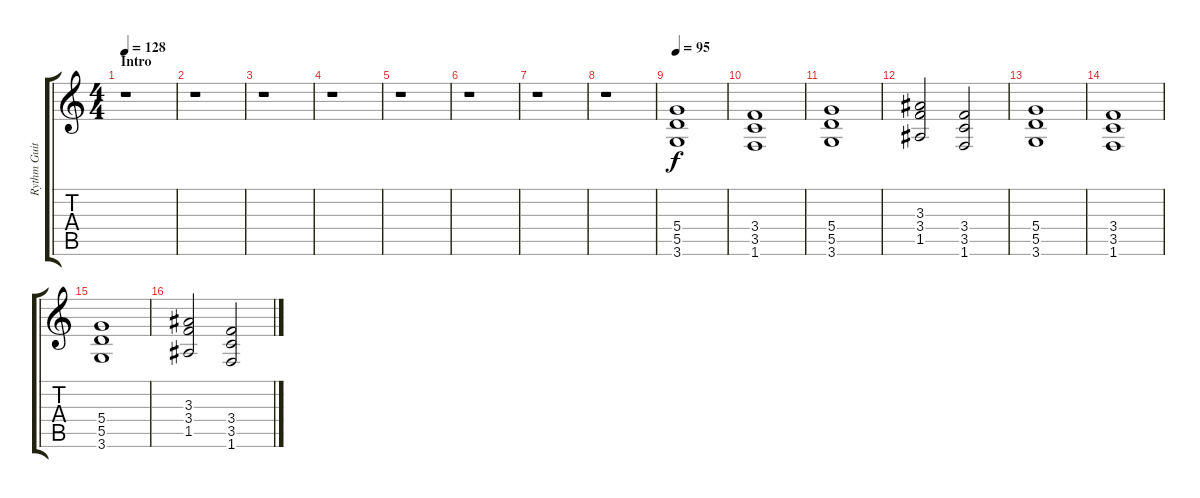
\track ("Rythm Guitar" "Rythm Guit") {instrument distortionguitar}
\staff {score tabs}
\tuning (E4 B3 G3 D3 A2 E2) {hide}
\ts (4 4)
\section ("" "Intro")
\tempo 128
\tempo 100
\tempo 128
\clef g2
\ks c
r.1{dy f volume 16 instrument distortionguitar} |
r.1 |
r.1 |
r.1 |
r.1 |
r.1 |
r.1 |
r.1 |
\tempo 95
(5.4 5.5 3.6).1 |
(3.4 3.5 1.6).1 |
(5.4 5.5 3.6).1 |
(3.3 3.4 1.5).2 (3.4 3.5 1.6).2 |
(5.4 5.5 3.6).1 |
(3.4 3.5 1.6).1 |
(5.4 5.5 3.6).1 |
(3.3 3.4 1.5).2 (3.4 3.5 1.6).2
